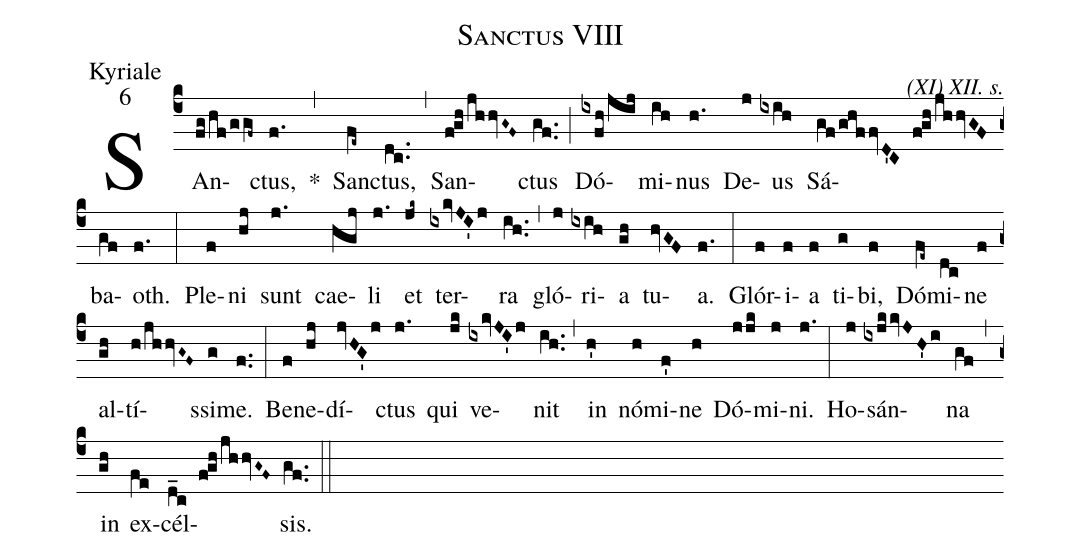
name:Sanctus VIII;
office-part:Kyriale;
mode:6;
commentary:(XI) XII. s.;
%%
(c4) SAn(fg/hf/ggf~)ctus,(f.) *(,) San(fe~)ctus,(dc..) (,) San(fghjhhvG~F~)ctus(gf..) (;) Dó(ixfh/jij)mi(ih)nus(h.) <nlba>De(j)us</nlba>(ixih) Sá(gf/ghffvD'C fghjhhvGF)ba(gf)oth.(f.) (:) Ple(f)ni(hj) sunt(j.) cae(hgj)li(j.) et(jk~) <nlba>ter(ixkvJI'j)ra</nlba>(ih..) (,) gló(j)ri(ixih)a(gh) tu(hvGF)a.(f.) (:)

Glór(f)i(f)a(f) ti(g)bi,(f) Dó(fe~)mi(dc)ne(f) al(gh)tí(h/jhhvG~F~)ssi(g)me.(f..) (:)

<nlba>Be(f)ne(hj)dí(jvHG'j)ctus</nlba>(j.) qui(jk) ve(ixkvJI'j)nit(ih..) (,) in(h') nó(h)mi(f')ne(h) Dó(jjk)mi(j)ni.(j.) (:) Ho(j)sán(ixjkkvJH'i)na(gf) (,) in(gh) ex(fe)cél(d_c fghjhhvG~F~)sis.(gf..) (::)
